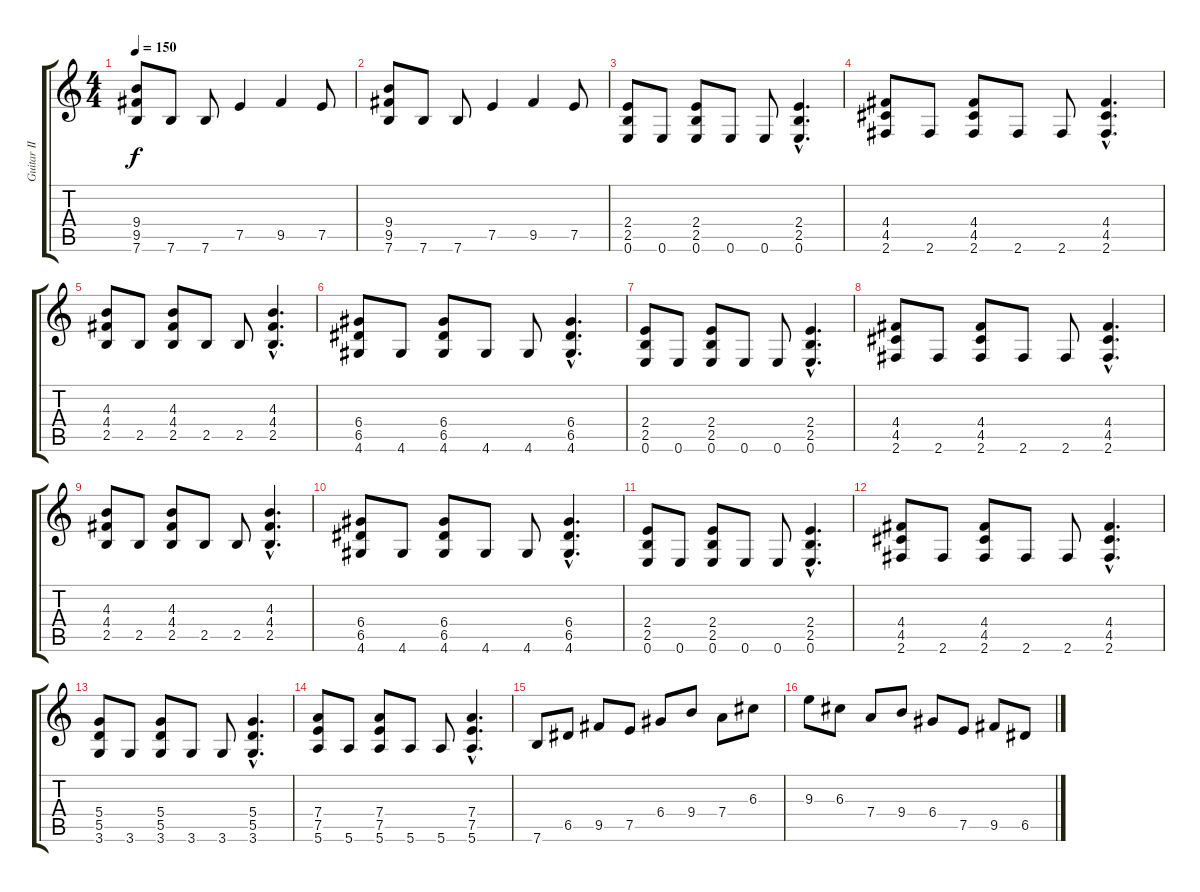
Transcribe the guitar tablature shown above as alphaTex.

\track ("Guitar II" "Guitar II") {instrument distortionguitar}
\staff {score tabs}
\tuning (E4 B3 G3 D3 A2 E2) {hide}
\ts (4 4)
\tempo 150
\clef g2
\ks c
(9.4 9.5 7.6).8{dy f} 7.6.8 7.6.8 7.5.4 9.5.4 7.5.8 |
(9.4 9.5 7.6).8 7.6.8 7.6.8 7.5.4 9.5.4 7.5.8 |
(2.4 2.5 0.6).8{volume 11} 0.6.8 (2.4 2.5 0.6).8 0.6.8 0.6.8 (2.4{hac} 2.5{hac} 0.6{hac}).4{d} |
(4.4 4.5 2.6).8 2.6.8 (4.4 4.5 2.6).8 2.6.8 2.6.8 (4.4{hac} 4.5{hac} 2.6{hac}).4{d} |
(4.3 4.4 2.5).8 2.5.8 (4.3 4.4 2.5).8 2.5.8 2.5.8 (4.3{hac} 4.4{hac} 2.5{hac}).4{d} |
(6.4 6.5 4.6).8 4.6.8 (6.4 6.5 4.6).8 4.6.8 4.6.8 (6.4{hac} 6.5{hac} 4.6{hac}).4{d} |
(2.4 2.5 0.6).8 0.6.8 (2.4 2.5 0.6).8 0.6.8 0.6.8 (2.4{hac} 2.5{hac} 0.6{hac}).4{d} |
(4.4 4.5 2.6).8 2.6.8 (4.4 4.5 2.6).8 2.6.8 2.6.8 (4.4{hac} 4.5{hac} 2.6{hac}).4{d} |
(4.3 4.4 2.5).8 2.5.8 (4.3 4.4 2.5).8 2.5.8 2.5.8 (4.3{hac} 4.4{hac} 2.5{hac}).4{d} |
(6.4 6.5 4.6).8 4.6.8 (6.4 6.5 4.6).8 4.6.8 4.6.8 (6.4{hac} 6.5{hac} 4.6{hac}).4{d} |
(2.4 2.5 0.6).8 0.6.8 (2.4 2.5 0.6).8 0.6.8 0.6.8 (2.4{hac} 2.5{hac} 0.6{hac}).4{d} |
(4.4 4.5 2.6).8 2.6.8 (4.4 4.5 2.6).8 2.6.8 2.6.8 (4.4{hac} 4.5{hac} 2.6{hac}).4{d} |
(5.4 5.5 3.6).8 3.6.8 (5.4 5.5 3.6).8 3.6.8 3.6.8 (5.4{hac} 5.5{hac} 3.6{hac}).4{d} |
(7.4 7.5 5.6).8 5.6.8 (7.4 7.5 5.6).8 5.6.8 5.6.8 (7.4{hac} 7.5{hac} 5.6{hac}).4{d} |
7.6.8 6.5.8 9.5.8 7.5.8 6.4.8 9.4.8 7.4.8 6.3.8 |
9.3.8 6.3.8 7.4.8 9.4.8 6.4.8 7.5.8 9.5.8 6.5.8
